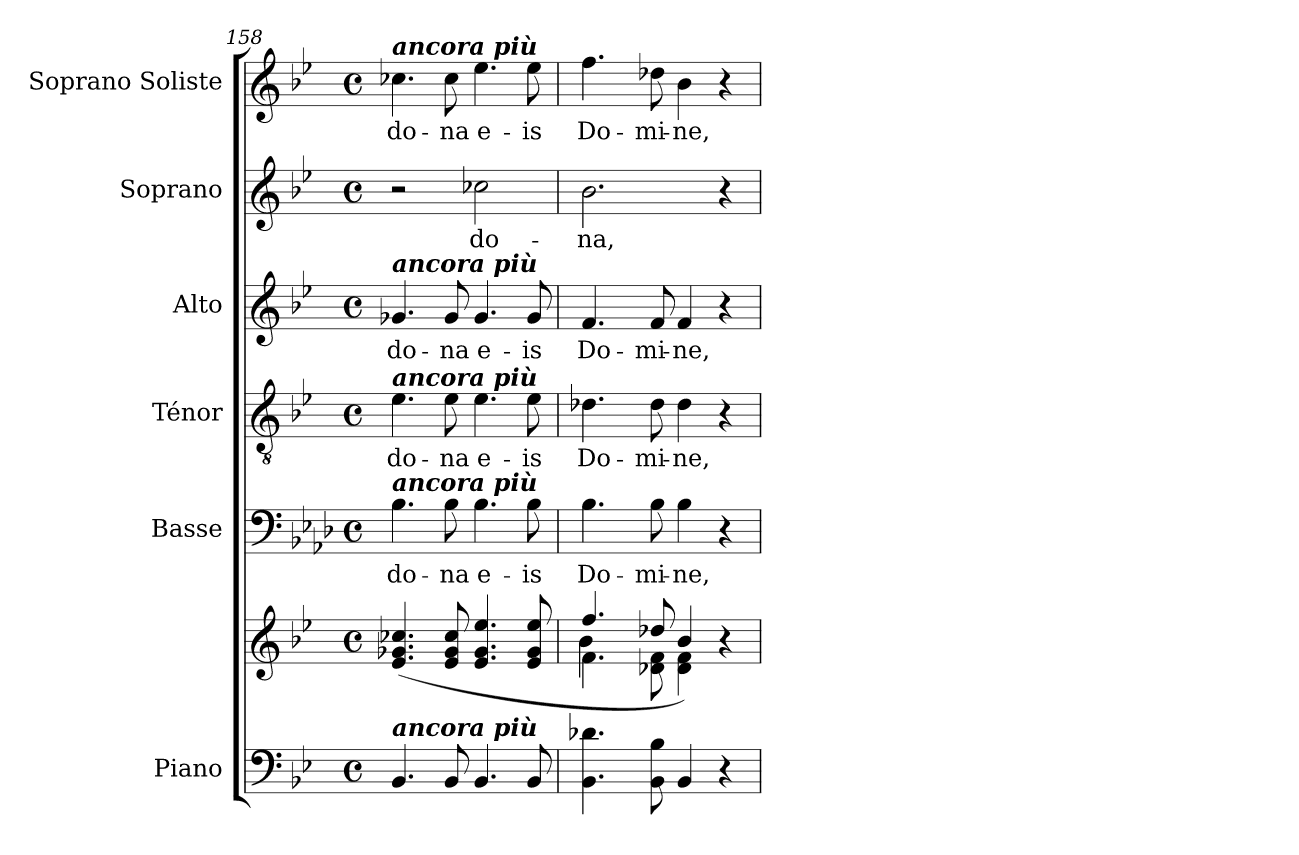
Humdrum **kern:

**kern	**kern	**kern	**text	**dynam	**kern	**text	**dynam	**kern	**text	**dynam	**kern	**text	**kern	**text	**dynam
*part6	*part6	*part5	*part5	*part5	*part4	*part4	*part4	*part3	*part3	*part3	*part2	*part2	*part1	*part1	*part1
*staff7	*staff6	*staff5	*staff5	*staff5	*staff4	*staff4	*staff4	*staff3	*staff3	*staff3	*staff2	*staff2	*staff1	*staff1	*staff1
*I"Piano	*	*I"Basse	*	*	*I"Ténor	*	*	*I"Alto	*	*	*I"Soprano	*	*I"Soprano Soliste	*	*
*I'Pno.	*	*I'B.	*	*	*I'T.	*	*	*I'A.	*	*	*I'S.	*	*	*	*
*clefF4	*clefG2	*clefF4	*	*	*clefGv2	*	*	*clefG2	*	*	*clefG2	*	*clefG2	*	*
*	*	*ITrd8c14	*	*	*	*	*	*	*	*	*	*	*	*	*
*k[b-e-]	*k[b-e-]	*k[b-e-a-d-]	*	*	*k[b-e-]	*	*	*k[b-e-]	*	*	*k[b-e-]	*	*k[b-e-]	*	*
*M4/4	*M4/4	*M4/4	*	*	*M4/4	*	*	*M4/4	*	*	*M4/4	*	*M4/4	*	*
*met(c)	*met(c)	*met(c)	*	*	*met(c)	*	*	*met(c)	*	*	*met(c)	*	*met(c)	*	*
=158	=158	=158	=158	=158	=158	=158	=158	=158	=158	=158	=158	=158	=158	=158	=158
!	!	!	!	!	!	!	!	!	!	!	!	!	!LO:TX:a:Bi:t=ancora  più	!	!
!	!	!	!	!	!	!	!	!LO:TX:a:Bi:t=ancora  più	!	!	!	!	!	!	!
!	!	!	!	!	!LO:TX:a:Bi:t=ancora  più	!	!	!	!	!	!	!	!	!	!
!	!	!LO:TX:a:Bi:t=ancora  più	!	!	!	!	!	!	!	!	!	!	!	!	!
!LO:TX:a:Bi:t=ancora  più	!	!	!	!	!	!	!	!	!	!	!	!	!	!	!
!	!	!	!	!LO:DY:a	!	!	!	!	!	!	!	!	!	!	!
!	!	!	!	!LO:DY:n=1:a	!	!	!LO:DY:a	!	!	!	!	!	!	!	!
!	!	!	!	!	!	!	!LO:DY:n=1:a	!	!	!LO:DY:a	!	!	!	!	!
!	!	!	!	!	!	!	!	!	!	!LO:DY:n=1:a	!	!	!	!	!LO:DY:a
!	!	!	!	!	!	!	!	!	!	!	!	!	!	!	!LO:DY:n=1:a
4.BB-/	(4.e-/ 4.g-X/ 4.cc-X/	4.BB-i\	do-	other-dynamics ppp	4.e-\	do-	other-dynamics ppp	4.g-X/	do-	other-dynamics ppp	2r	.	4.cc-X\	do-	other-dynamics ppp
8BB-/	8e-/ 8g-/ 8cc-/	8BB-i\	-na	.	8e-\	-na	.	8g-/	-na	.	.	.	8cc-\	-na	.
4.BB-/	4.e-/ 4.g-/ 4.ee-/	4.BB-i\	e-	.	4.e-\	e-	.	4.g-/	e-	.	2cc-X\	do-	4.ee-\	e-	.
8BB-/	8e-/ 8g-/ 8ee-/	8BB-i\	-is	.	8e-\	-is	.	8g-/	-is	.	.	.	8ee-\	-is	.
=159	=159	=159	=159	=159	=159	=159	=159	=159	=159	=159	=159	=159	=159	=159	=159
*	*^	*	*	*	*	*	*	*	*	*	*	*	*	*	*
*	*	*^	*	*	*	*	*	*	*	*	*	*	*	*	*	*
4.BB-\ 4.d-X\	4.ff/	4.f\	4b-\	4.BB-i\	Do-	.	4.d-X\	Do-	.	4.f/	Do-	.	2.b-\	-na,	4.ff\	Do-	.
.	.	.	2.ryy	.	.	.	.	.	.	.	.	.	.	.	.	.	.
8BB-\ 8B-\	8dd-X/	8d-X\ 8f\	.	8BB-i\	-mi-	.	8d-\	-mi-	.	8f/	-mi-	.	.	.	8dd-X\	-mi-	.
4BB-/	4b-/)	4d-\ 4f\	.	4BB-i\	-ne,	.	4d-\	-ne,	.	4f/	-ne,	.	.	.	4b-\	-ne,	.
4r	4r	4ryy	.	4r	.	.	4r	.	.	4r	.	.	4r	.	4r	.	.
*	*v	*v	*v	*	*	*	*	*	*	*	*	*	*	*	*	*	*
=	=	=	=	=	=	=	=	=	=	=	=	=	=	=	=
*-	*-	*-	*-	*-	*-	*-	*-	*-	*-	*-	*-	*-	*-	*-	*-
